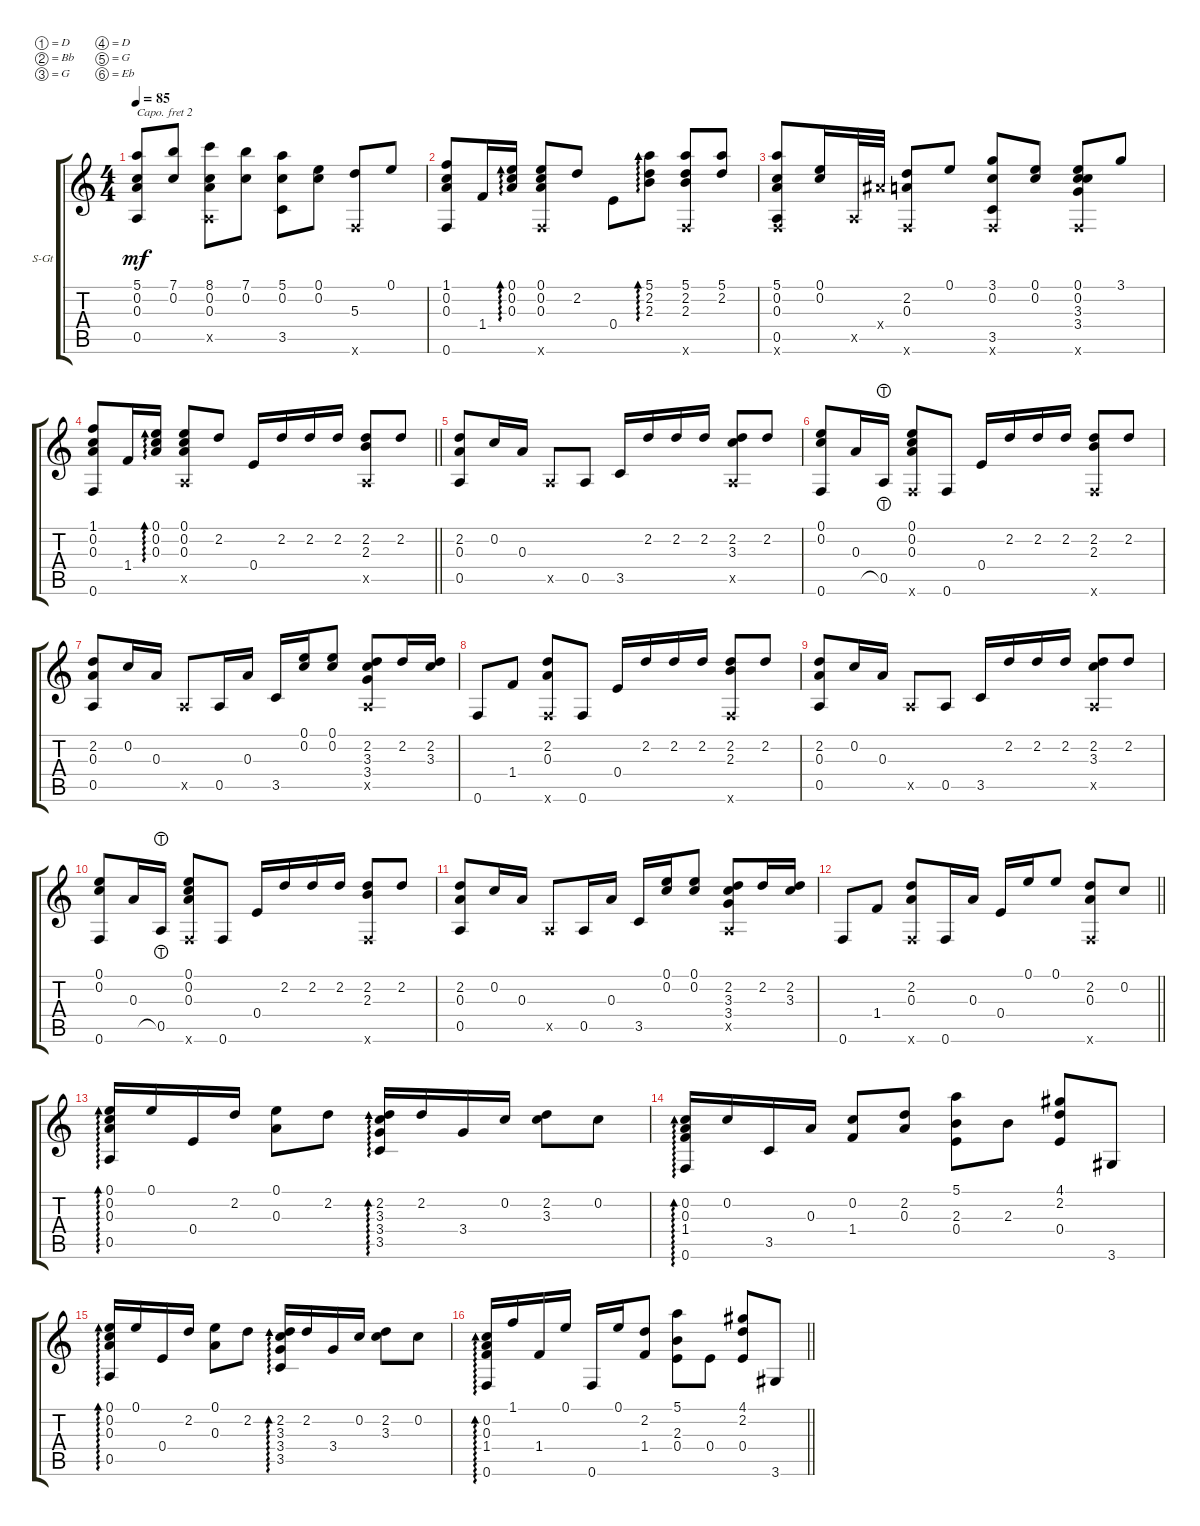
\defaultSystemsLayout 4
\bracketExtendMode groupsimilarinstruments
\firstSystemTrackNameOrientation horizontal
\otherSystemsTrackNameOrientation horizontal
\track ("Steel Guitar" "S-Gt") {instrument acousticguitarsteel}
\staff {score tabs}
\capo 2
\tuning (D4 Bb3 G3 D3 G2 Eb2)
\ts (4 4)
\tempo 85
\clef g2
\scale
0.362347
\ks c
(5.1 0.2 0.3 0.5).8{dy mf} (7.1 0.2).8 (8.1 0.2 0.3 0.5{x}).8 (7.1 0.2).8 (0.2 5.1 3.5).8 (0.1 0.2).8 (5.3 0.6{x}).8 0.1.8 |
\scale
0.317523 (1.1 0.2 0.3 0.6).8 1.4.16 (0.3 0.2 0.1).16{ad 0} (0.1 0.2 0.3 0.6{x}).8 2.2.8 0.4.8 (2.3 2.2 5.1).8{ad 0} (5.1 2.2 2.3 0.6{x}).8 (5.1 2.2).8 |
\scale
0.321404 (5.1 0.2 0.3 0.5 0.6{x}).8 (0.1 0.2).16 0.5{x}.32 6.4{x}.32 (0.3 2.2 0.6{x}).8 0.1.8 (3.1 0.2 3.5 0.6{x}).8 (0.1 0.2).8 (0.2 0.1 3.3 3.4 0.6{x}).8 3.1.8 |
\scale
0.362037
\barLineRight lightlight
(1.1 0.2 0.3 0.6).8 1.4.16 (0.3 0.2 0.1).16{ad 0} (0.3 0.2 0.1 0.5{x}).8 2.2.8 0.4.16 2.2.16 2.2.16 2.2.16 (2.2 2.3 0.5{x}).8 2.2.8 |
\scale
0.315744 (2.2 0.3 0.5).8 0.2.16 0.3.16 0.5{x}.8 0.5.8 3.5.16 2.2.16 2.2.16 2.2.16 (2.2 3.3 0.5{x}).8 2.2.8 |
\scale
0.324559 (0.1 0.2 0.6).8 0.3.16 0.5{lht}.16 (0.6{x} 0.1 0.2 0.3).8 0.6.8 0.4.16 2.2.16 2.2.16 2.2.16 (2.2 2.3 0.6{x}).8 2.2.8 |
\scale
0.357449 (2.2 0.3 0.5).8 0.2.16 0.3.16 0.5{x}.8 0.5.16 0.3.16 3.5.16 (0.1 0.2).16 (0.2 0.1).8 (2.2 3.3 3.4 0.5{x}).8 2.2.16 (2.2 3.3).16 |
\scale
0.317569 0.6.8 1.4.8 (0.3 2.2 0.6{x}).8 0.6.8 0.4.16 2.2.16 2.2.16 2.2.16 (2.2 2.3 0.6{x}).8 2.2.8 |
\scale
0.327351 (2.2 0.3 0.5).8 0.2.16 0.3.16 0.5{x}.8 0.5.8 3.5.16 2.2.16 2.2.16 2.2.16 (2.2 3.3 0.5{x}).8 2.2.8 |
\scale
0.357205 (0.1 0.2 0.6).8 0.3.16 0.5{lht}.16 (0.6{x} 0.1 0.2 0.3).8 0.6.8 0.4.16 2.2.16 2.2.16 2.2.16 (2.2 2.3 0.6{x}).8 2.2.8 |
\scale
0.315766 (2.2 0.3 0.5).8 0.2.16 0.3.16 0.5{x}.8 0.5.16 0.3.16 3.5.16 (0.1 0.2).16 (0.2 0.1).8 (2.2 3.3 3.4 0.5{x}).8 2.2.16 (2.2 3.3).16 |
\scale
0.311184
\barLineRight lightlight
0.6.8 1.4.8 (0.3 2.2 0.6{x}).8 0.6.16 0.3.16 0.4.16 0.1.16 0.1.8 (2.2 0.3 0.6{x}).8 0.2.8 |
\scale
0.346933 (0.1 0.2 0.5 0.3).16{ad 0} 0.1.16 0.4.16 2.2.16 (0.1 0.3).8 2.2.8 (2.2 3.3 3.4 3.5).16{ad 0} 2.2.16 3.4.16 0.2.16 (2.2 3.3).8 0.2.8 |
\scale
0.34188 (0.2 0.3 1.4 0.6).16{ad 0} 0.2.16 3.5.16 0.3.16 (0.2 1.4).8 (2.2 0.3).8 (5.1 2.3 0.4).8 2.3.8 (2.2 4.1 0.4).8 3.6.8 |
\scale
0.311198 (0.1 0.2 0.5 0.3).16{ad 0} 0.1.16 0.4.16 2.2.16 (0.1 0.3).8 2.2.8 (2.2 3.3 3.4 3.5).16{ad 0} 2.2.16 3.4.16 0.2.16 (2.2 3.3).8 0.2.8 |
\scale
0.348359
\barLineRight lightlight
(0.2 0.3 1.4 0.6).16{ad 0} 1.1.16 1.4.16 0.1.16 0.6.16 0.1.16 (1.4 2.2).8 (2.3 5.1 0.4).8 0.4.8 (4.1 2.2 0.4).8 3.6.8
